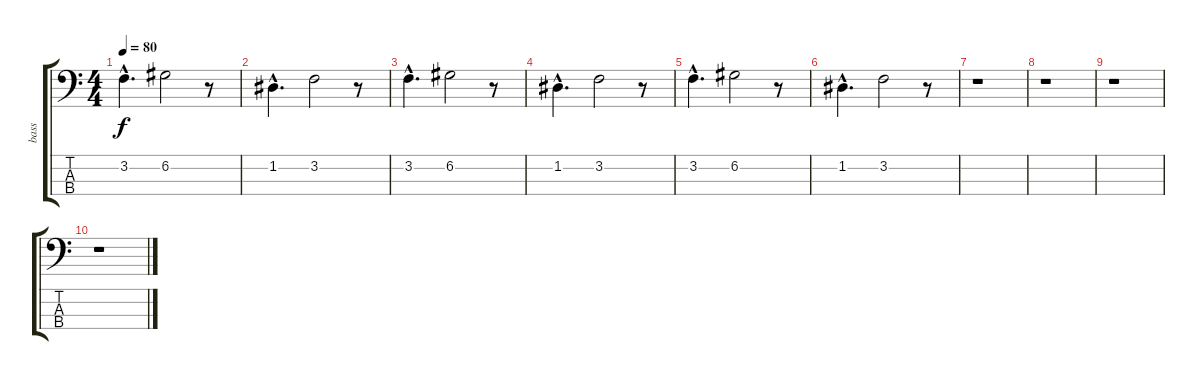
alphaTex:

\track ("bass" "bass") {instrument electricbassfinger}
\staff {score tabs}
\tuning (G2 D2 A1 E1) {hide}
\ts (4 4)
\tempo 80
\clef f4
\ks c
3.2{hac}.4{d dy f} 6.2.2 r.8 |
1.2{hac}.4{d} 3.2.2 r.8 |
3.2{hac}.4{d} 6.2.2 r.8 |
1.2{hac}.4{d} 3.2.2 r.8 |
3.2{hac}.4{d} 6.2.2 r.8 |
1.2{hac}.4{d} 3.2.2 r.8 |
r.1 |
r.1 |
r.1 |
r.1
